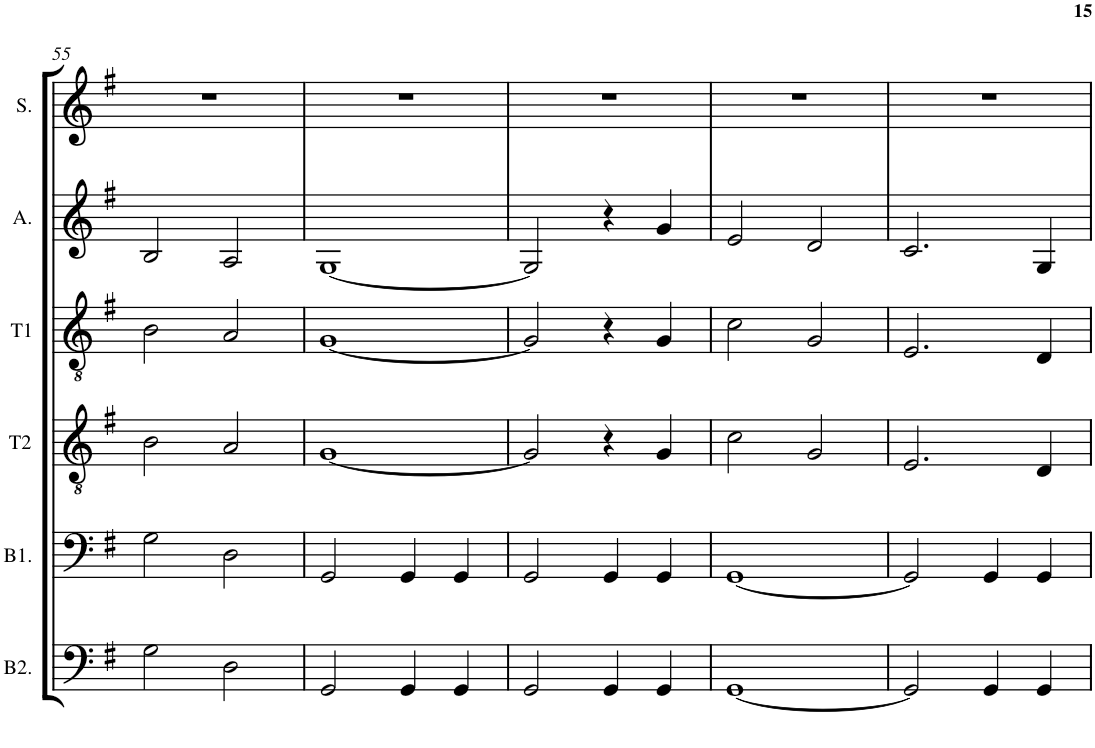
**kern	**kern	**kern	**kern	**kern	**kern
*part6	*part5	*part4	*part3	*part2	*part1
*staff6	*staff5	*staff4	*staff3	*staff2	*staff1
*I"Bass 2	*I"Bass 1	*I"Tenor 2	*I"Tenor 1	*I"Alto	*I"Soprano
*I'B2.	*I'B1.	*I'T2	*I'T1	*I'A.	*I'S.
!!LO:PB:g=z
*clefF4	*clefF4	*clefGv2	*clefGv2	*clefG2	*clefG2
*k[f#]	*k[f#]	*k[f#]	*k[f#]	*k[f#]	*k[f#]
*G:	*G:	*G:	*G:	*G:	*G:
*M4/4	*M4/4	*M4/4	*M4/4	*M4/4	*M4/4
=55	=55	=55	=55	=55	=55
2G\	2G\	2B\	2B\	2B/	1r
2D\	2D\	2A/	2A/	2A/	.
=56	=56	=56	=56	=56	=56
2GG/	2GG/	[1G	[1G	[1G	1r
4GG/	4GG/	.	.	.	.
4GG/	4GG/	.	.	.	.
=57	=57	=57	=57	=57	=57
2GG/	2GG/	2G/]	2G/]	2G/]	1r
4GG/	4GG/	4r	4r	4r	.
4GG/	4GG/	4G/	4G/	4g/	.
=58	=58	=58	=58	=58	=58
[1GG	[1GG	2c\	2c\	2e/	1r
.	.	2G/	2G/	2d/	.
=59	=59	=59	=59	=59	=59
2GG/]	2GG/]	2.E/	2.E/	2.c/	1r
4GG/	4GG/	.	.	.	.
4GG/	4GG/	4D/	4D/	4G/	.
=	=	=	=	=	=
*-	*-	*-	*-	*-	*-
